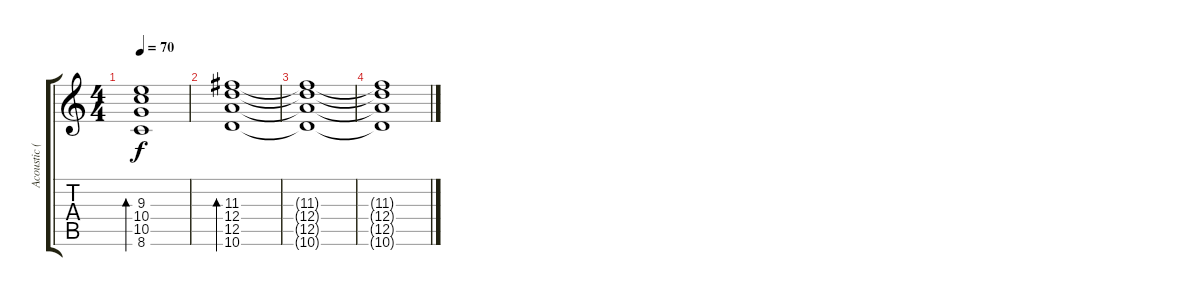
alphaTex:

\track ("Acoustic (Chords)" "Acoustic (") {instrument acousticguitarsteel}
\staff {score tabs}
\tuning (E4 B3 G3 D3 A2 E2) {hide}
\ts (4 4)
\tempo 70
\clef g2
\ks c
(9.3 10.4 10.5 8.6).1{bd 120 dy f volume 3} |
(11.3 12.4 12.5 10.6).1{bd 120} |
(11.3{t} 12.4{t} 12.5{t} 10.6{t}).1 |
(11.3{t} 12.4{t} 12.5{t} 10.6{t}).1
